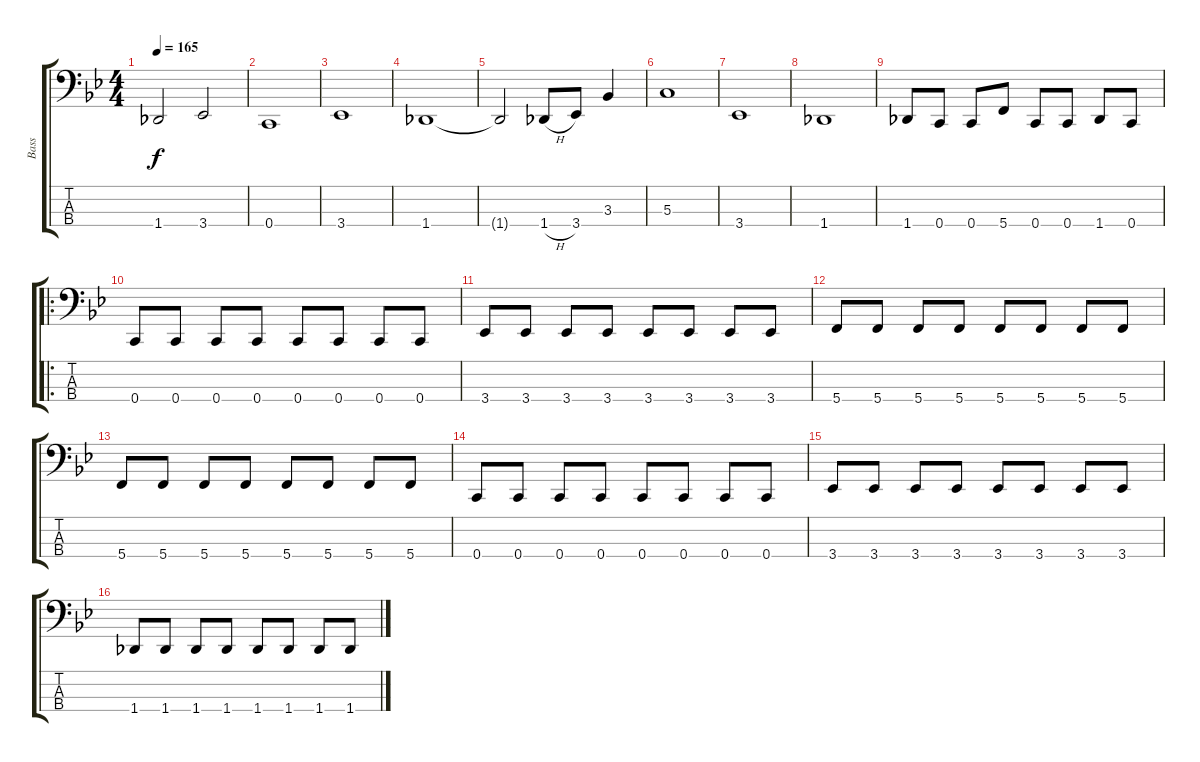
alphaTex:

\track ("Bass" "Bass") {instrument electricbassfinger}
\staff {score tabs}
\tuning (F2 C2 G1 C1) {hide}
\ts (4 4)
\tempo 165
\clef f4
\ks bb
1.4{t}.2{dy f} 3.4.2 |
0.4.1 |
3.4.1 |
1.4.1 |
1.4{t}.2 1.4{h}.8 3.4.8 3.3.4 |
5.3.1 |
3.4.1 |
1.4.1 |
1.4.8 0.4.8 0.4.8 5.4.8 0.4.8 0.4.8 1.4.8 0.4.8 |
\ro
0.4.8 0.4.8 0.4.8 0.4.8 0.4.8 0.4.8 0.4.8 0.4.8 |
3.4.8 3.4.8 3.4.8 3.4.8 3.4.8 3.4.8 3.4.8 3.4.8 |
5.4.8 5.4.8 5.4.8 5.4.8 5.4.8 5.4.8 5.4.8 5.4.8 |
5.4.8 5.4.8 5.4.8 5.4.8 5.4.8 5.4.8 5.4.8 5.4.8 |
0.4.8 0.4.8 0.4.8 0.4.8 0.4.8 0.4.8 0.4.8 0.4.8 |
3.4.8 3.4.8 3.4.8 3.4.8 3.4.8 3.4.8 3.4.8 3.4.8 |
1.4.8 1.4.8 1.4.8 1.4.8 1.4.8 1.4.8 1.4.8 1.4.8
